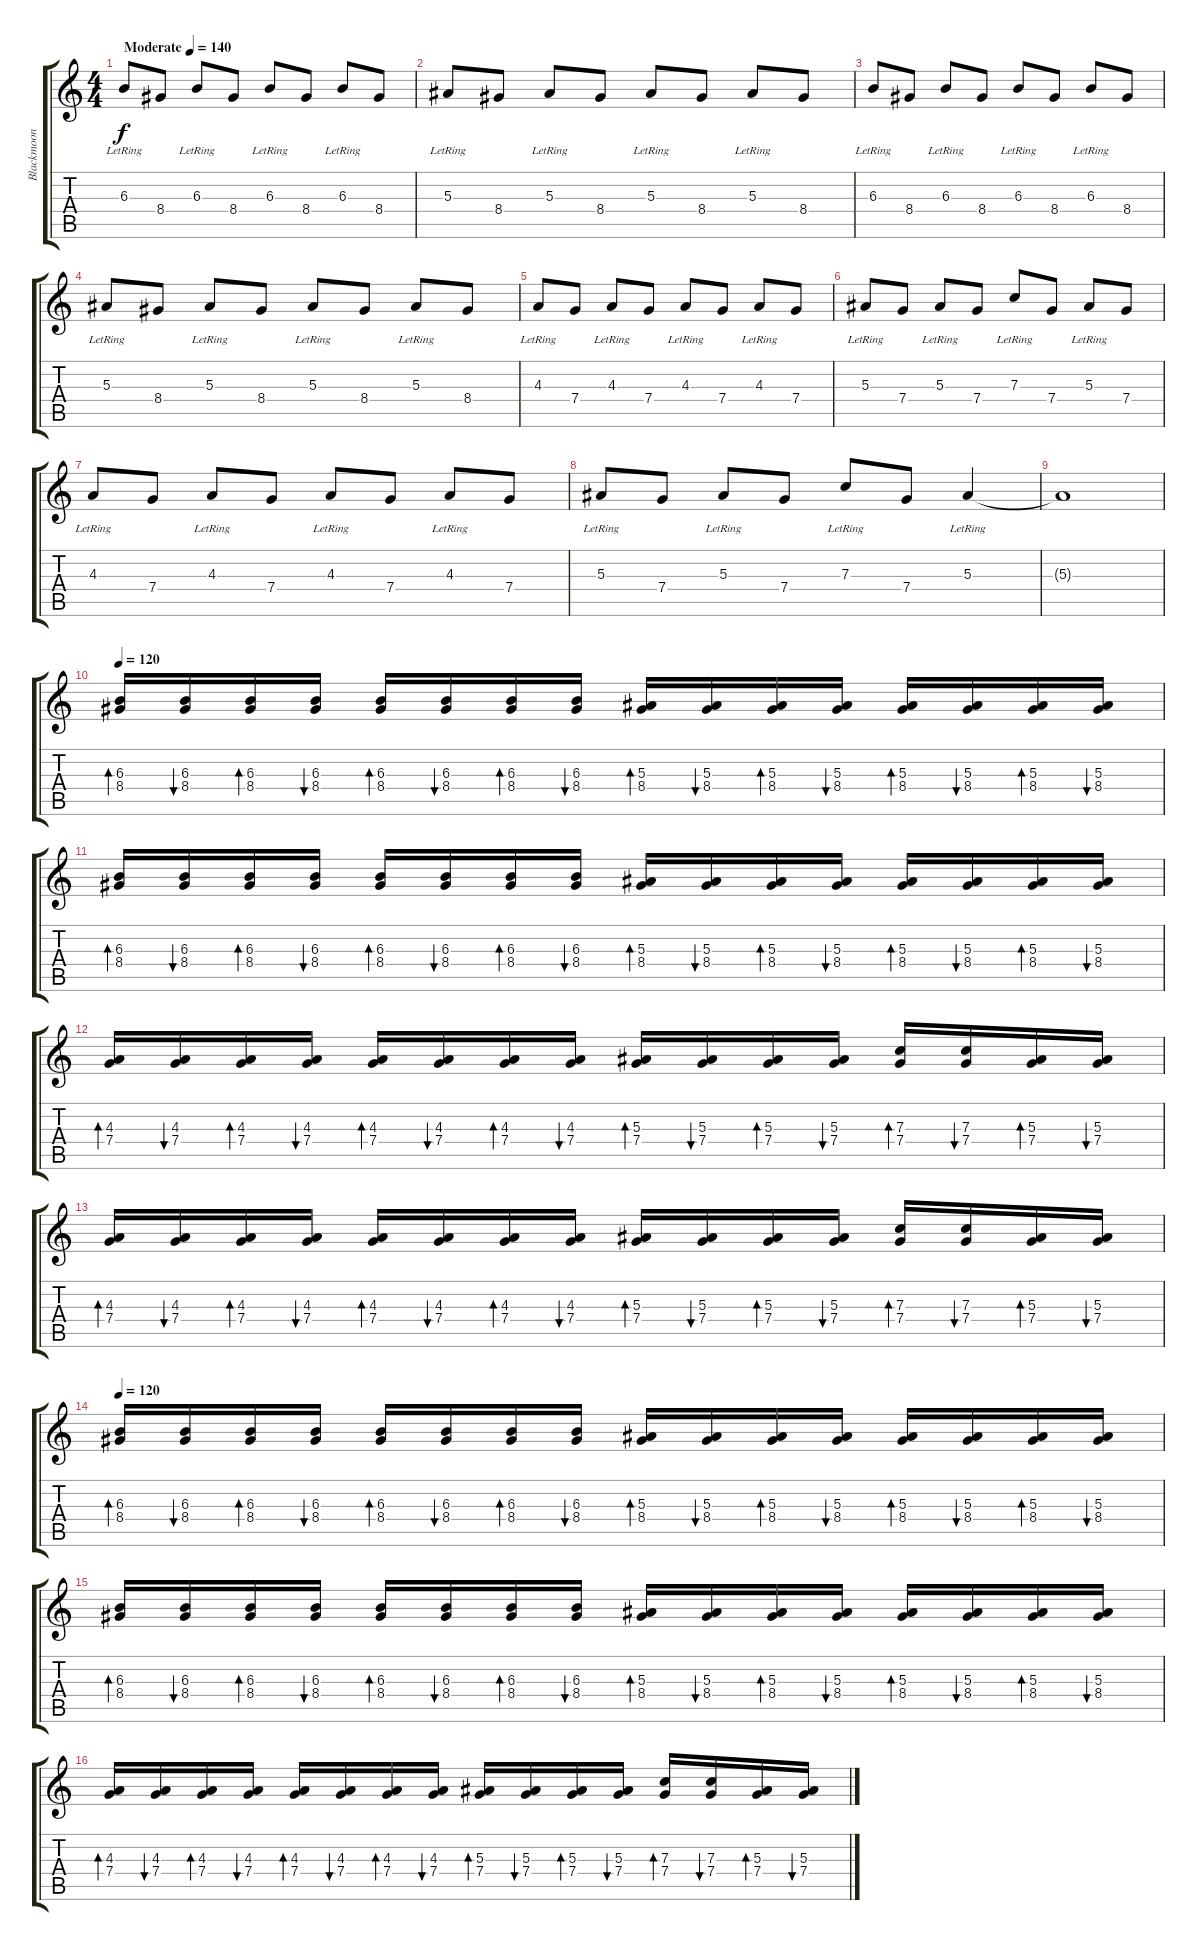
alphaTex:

\track ("Blackmoon" "Blackmoon") {instrument distortionguitar}
\staff {score tabs}
\tuning (D4 A3 F3 C3 G2 D2) {hide}
\ts (4 4)
\tempo (140 "Moderate")
\clef g2
\ks c
6.3{lr}.8{dy f instrument distortionguitar} 8.4.8 6.3{lr}.8 8.4.8 6.3{lr}.8 8.4.8 6.3{lr}.8 8.4.8 |
5.3{lr}.8 8.4.8 5.3{lr}.8 8.4.8 5.3{lr}.8 8.4.8 5.3{lr}.8 8.4.8 |
6.3{lr}.8 8.4.8 6.3{lr}.8 8.4.8 6.3{lr}.8 8.4.8 6.3{lr}.8 8.4.8 |
5.3{lr}.8 8.4.8 5.3{lr}.8 8.4.8 5.3{lr}.8 8.4.8 5.3{lr}.8 8.4.8 |
4.3{lr}.8 7.4.8 4.3{lr}.8 7.4.8 4.3{lr}.8 7.4.8 4.3{lr}.8 7.4.8 |
5.3{lr}.8 7.4.8 5.3{lr}.8 7.4.8 7.3{lr}.8 7.4.8 5.3{lr}.8 7.4.8 |
4.3{lr}.8 7.4.8 4.3{lr}.8 7.4.8 4.3{lr}.8 7.4.8 4.3{lr}.8 7.4.8 |
5.3{lr}.8 7.4.8 5.3{lr}.8 7.4.8 7.3{lr}.8 7.4.8 5.3{lr}.4 |
5.3{t}.1 |
\tempo 120
(6.3 8.4).16{bd 30} (6.3 8.4).16{bu 30} (6.3 8.4).16{bd 30} (6.3 8.4).16{bu 30} (6.3 8.4).16{bd 30} (6.3 8.4).16{bu 30} (6.3 8.4).16{bd 30} (6.3 8.4).16{bu 30} (5.3 8.4).16{bd 30} (5.3 8.4).16{bu 30} (5.3 8.4).16{bd 30} (5.3 8.4).16{bu 30} (5.3 8.4).16{bd 30} (5.3 8.4).16{bu 30} (5.3 8.4).16{bd 30} (5.3 8.4).16{bu 30} |
(6.3 8.4).16{bd 30} (6.3 8.4).16{bu 30} (6.3 8.4).16{bd 30} (6.3 8.4).16{bu 30} (6.3 8.4).16{bd 30} (6.3 8.4).16{bu 30} (6.3 8.4).16{bd 30} (6.3 8.4).16{bu 30} (5.3 8.4).16{bd 30} (5.3 8.4).16{bu 30} (5.3 8.4).16{bd 30} (5.3 8.4).16{bu 30} (5.3 8.4).16{bd 30} (5.3 8.4).16{bu 30} (5.3 8.4).16{bd 30} (5.3 8.4).16{bu 30} |
(4.3 7.4).16{bd 30} (4.3 7.4).16{bu 30} (4.3 7.4).16{bd 30} (4.3 7.4).16{bu 30} (4.3 7.4).16{bd 30} (4.3 7.4).16{bu 30} (4.3 7.4).16{bd 30} (4.3 7.4).16{bu 30} (5.3 7.4).16{bd 30} (5.3 7.4).16{bu 30} (5.3 7.4).16{bd 30} (5.3 7.4).16{bu 30} (7.3 7.4).16{bd 30} (7.3 7.4).16{bu 30} (5.3 7.4).16{bd 30} (5.3 7.4).16{bu 30} |
(4.3 7.4).16{bd 30} (4.3 7.4).16{bu 30} (4.3 7.4).16{bd 30} (4.3 7.4).16{bu 30} (4.3 7.4).16{bd 30} (4.3 7.4).16{bu 30} (4.3 7.4).16{bd 30} (4.3 7.4).16{bu 30} (5.3 7.4).16{bd 30} (5.3 7.4).16{bu 30} (5.3 7.4).16{bd 30} (5.3 7.4).16{bu 30} (7.3 7.4).16{bd 30} (7.3 7.4).16{bu 30} (5.3 7.4).16{bd 30} (5.3 7.4).16{bu 30} |
\tempo 120
(6.3 8.4).16{bd 30} (6.3 8.4).16{bu 30} (6.3 8.4).16{bd 30} (6.3 8.4).16{bu 30} (6.3 8.4).16{bd 30} (6.3 8.4).16{bu 30} (6.3 8.4).16{bd 30} (6.3 8.4).16{bu 30} (5.3 8.4).16{bd 30} (5.3 8.4).16{bu 30} (5.3 8.4).16{bd 30} (5.3 8.4).16{bu 30} (5.3 8.4).16{bd 30} (5.3 8.4).16{bu 30} (5.3 8.4).16{bd 30} (5.3 8.4).16{bu 30} |
(6.3 8.4).16{bd 30} (6.3 8.4).16{bu 30} (6.3 8.4).16{bd 30} (6.3 8.4).16{bu 30} (6.3 8.4).16{bd 30} (6.3 8.4).16{bu 30} (6.3 8.4).16{bd 30} (6.3 8.4).16{bu 30} (5.3 8.4).16{bd 30} (5.3 8.4).16{bu 30} (5.3 8.4).16{bd 30} (5.3 8.4).16{bu 30} (5.3 8.4).16{bd 30} (5.3 8.4).16{bu 30} (5.3 8.4).16{bd 30} (5.3 8.4).16{bu 30} |
(4.3 7.4).16{bd 30} (4.3 7.4).16{bu 30} (4.3 7.4).16{bd 30} (4.3 7.4).16{bu 30} (4.3 7.4).16{bd 30} (4.3 7.4).16{bu 30} (4.3 7.4).16{bd 30} (4.3 7.4).16{bu 30} (5.3 7.4).16{bd 30} (5.3 7.4).16{bu 30} (5.3 7.4).16{bd 30} (5.3 7.4).16{bu 30} (7.3 7.4).16{bd 30} (7.3 7.4).16{bu 30} (5.3 7.4).16{bd 30} (5.3 7.4).16{bu 30}
